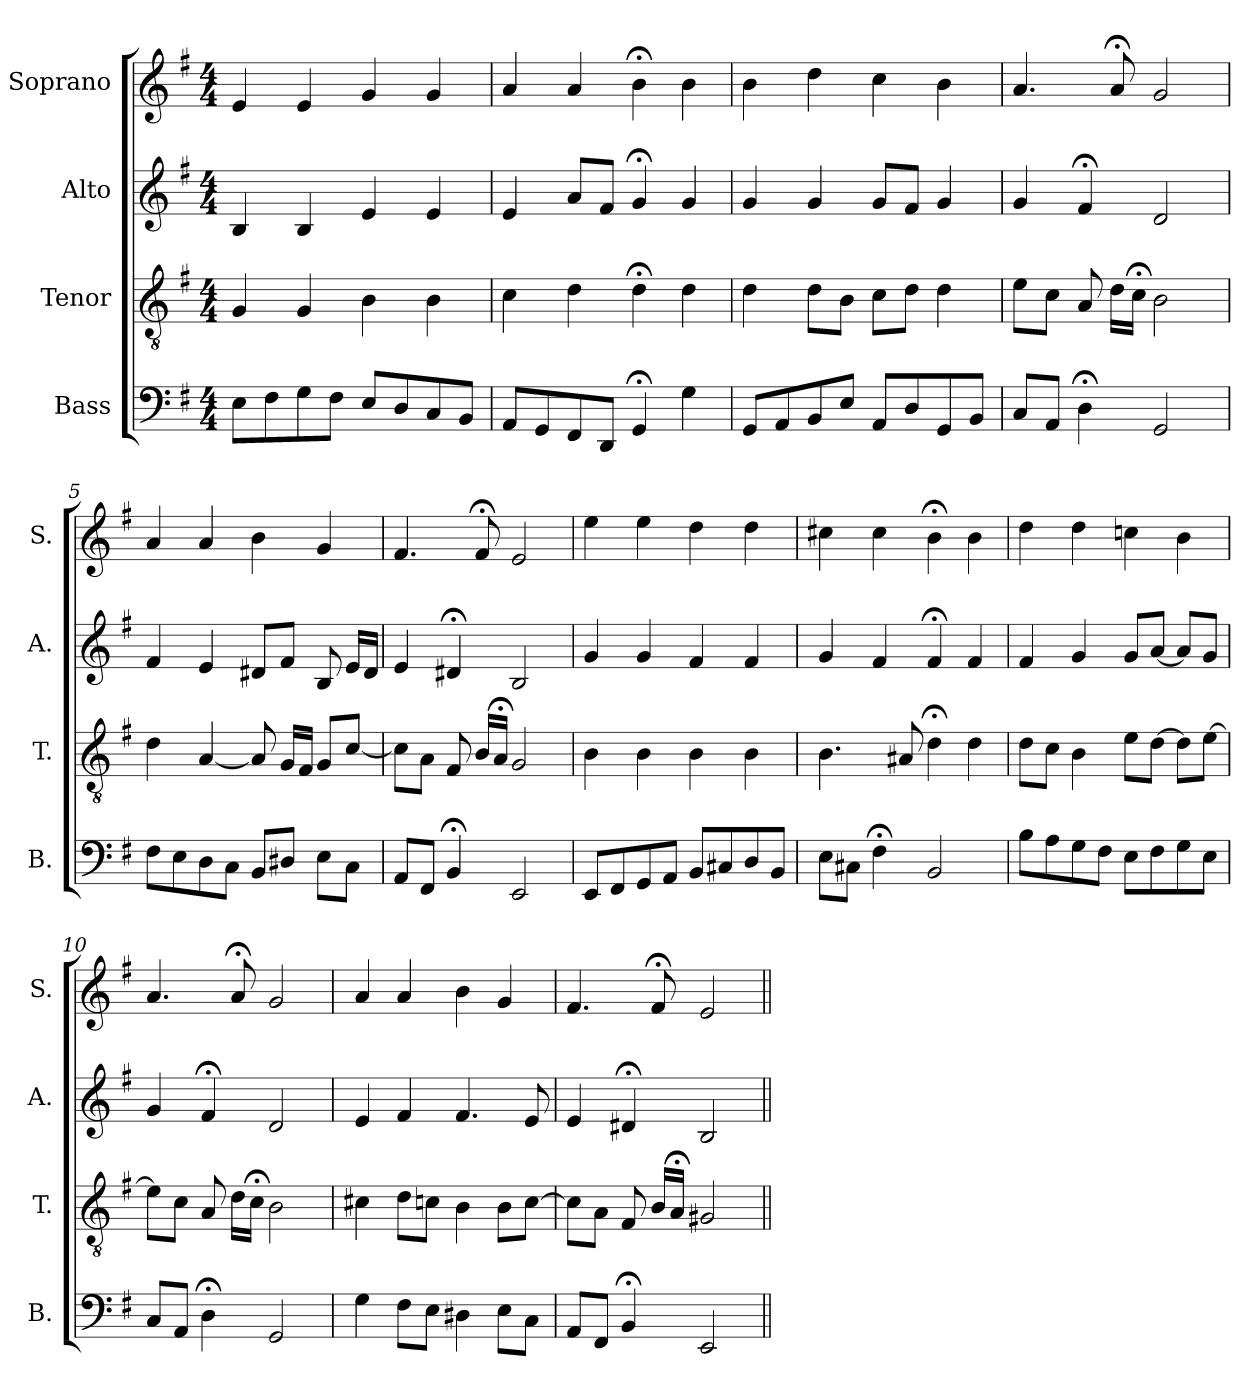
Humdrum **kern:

**kern	**kern	**kern	**kern
*part4	*part3	*part2	*part1
*staff4	*staff3	*staff2	*staff1
*I"Bass	*I"Tenor	*I"Alto	*I"Soprano
*I'B.	*I'T.	*I'A.	*I'S.
*clefF4	*clefGv2	*clefG2	*clefG2
*	*ITrd7c12	*	*
*k[f#]	*k[f#]	*k[f#]	*k[f#]
*G:	*G:	*G:	*G:
*M4/4	*M4/4	*M4/4	*M4/4
=1	=1	=1	=1
8E\L	4GG/	4B/	4e/
8F#\	.	.	.
8G\	4GG/	4B/	4e/
8F#\J	.	.	.
8E/L	4BB\	4e/	4g/
8D/	.	.	.
8C/	4BB\	4e/	4g/
8BB/J	.	.	.
=2	=2	=2	=2
8AA/L	4C\	4e/	4a/
8GG/	.	.	.
8FF#/	4D\	8a/L	4a/
8DD/J	.	8f#/J	.
4GG;</	4D;<\	4g;</	4b;<\
4G\	4D\	4g/	4b\
=3	=3	=3	=3
8GG/L	4D\	4g/	4b\
8AA/	.	.	.
8BB/	8D\L	4g/	4dd\
8E/J	8BB\J	.	.
8AA/L	8C\L	8g/L	4cc\
8D/	8D\J	8f#/J	.
8GG/	4D\	4g/	4b\
8BB/J	.	.	.
=4	=4	=4	=4
8C/L	8E\L	4g/	4.a/
8AA/J	8C\J	.	.
4D;<\	8AA/	4f#;</	.
.	16D\LL	.	8a;</
.	16C;<\JJ	.	.
2GG/	2BB\	2d/	2g/
!!LO:LB:g=z
=5	=5	=5	=5
8F#\L	4D\	4f#/	4a/
8E\	.	.	.
8D\	[4AA/	4e/	4a/
8C\J	.	.	.
8BB/L	8AA/]	8d#X/L	4b\
8D#X/J	16GG/LL	8f#/J	.
.	16FF#/JJ	.	.
8E\L	8GG/L	8B/	4g/
8C\J	[8C/J	16e/LL	.
.	.	16d#/JJ	.
=6	=6	=6	=6
8AA/L	8C\L]	4e/	4.f#/
8FF#/J	8AA\J	.	.
4BB;</	8FF#/	4d#X;</	.
.	16BB/LL	.	8f#;</
.	16AA;</JJ	.	.
2EE/	2GG/	2B/	2e/
=7	=7	=7	=7
8EE/L	4BB\	4g/	4ee\
8FF#/	.	.	.
8GG/	4BB\	4g/	4ee\
8AA/J	.	.	.
8BB/L	4BB\	4f#/	4dd\
8C#X/	.	.	.
8D/	4BB\	4f#/	4dd\
8BB/J	.	.	.
=8	=8	=8	=8
8E\L	4.BB\	4g/	4cc#X\
8C#X\J	.	.	.
4F#;<\	.	4f#/	4cc#\
.	8AA#X/	.	.
2BB/	4D;<\	4f#;</	4b;<\
.	4D\	4f#/	4b\
!!LO:PB:g=z
=9	=9	=9	=9
8B\L	8D\L	4f#/	4dd\
8A\	8C\J	.	.
8G\	4BB\	4g/	4dd\
8F#\J	.	.	.
8E\L	8E\L	8g/L	4ccn\
8F#\	[8D\J	[8a/J	.
8G\	8D\L]	8a/L]	4b\
8E\J	[8E\J	8g/J	.
=10	=10	=10	=10
8C/L	8E\L]	4g/	4.a/
8AA/J	8C\J	.	.
4D;<\	8AA/	4f#;</	.
.	16D\LL	.	8a;</
.	16C;<\JJ	.	.
2GG/	2BB\	2d/	2g/
=11	=11	=11	=11
4G\	4C#X\	4e/	4a/
8F#\L	8D\L	4f#/	4a/
8E\J	8Cn\J	.	.
4D#X\	4BB\	4.f#/	4b\
8E\L	8BB\L	.	4g/
8C\J	[8C\J	8e/	.
=12	=12	=12	=12
8AA/L	8C\L]	4e/	4.f#/
8FF#/J	8AA\J	.	.
4BB;</	8FF#/	4d#X;</	.
.	16BB/LL	.	8f#;</
.	16AA;</JJ	.	.
2EE/	2GG#X/	2B/	2e/
=||	=||	=||	=||
*-	*-	*-	*-
